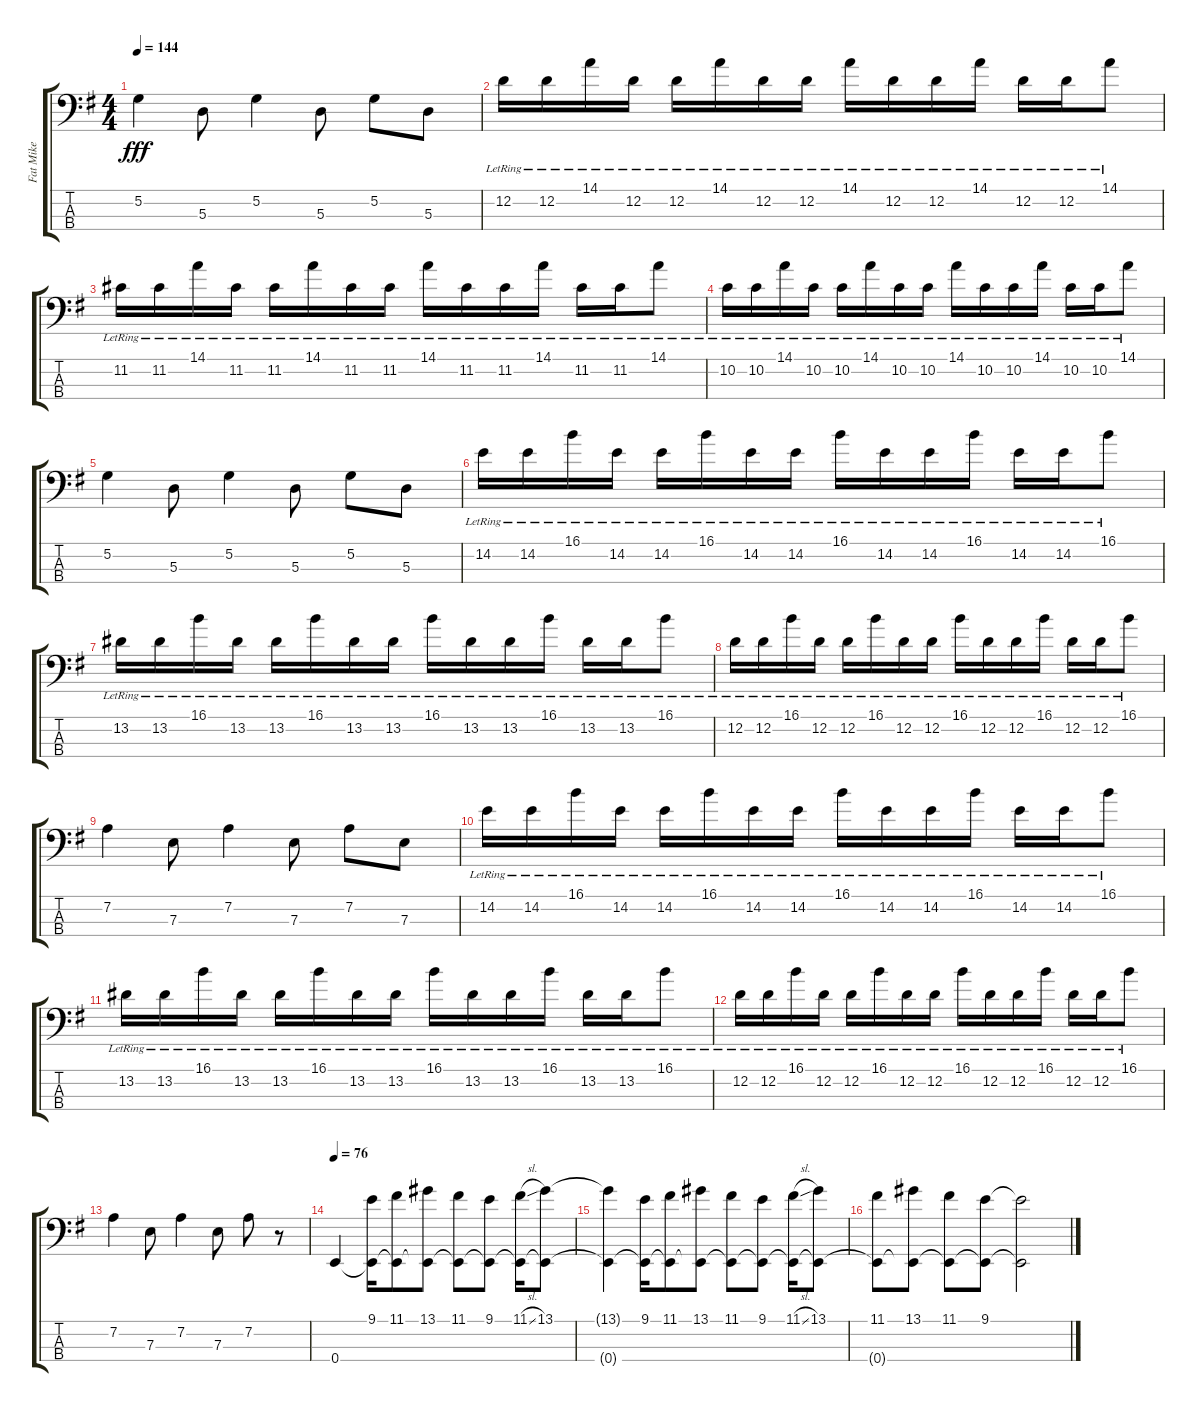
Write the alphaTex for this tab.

\track ("Fat Mike" "Fat Mike") {instrument electricbasspick}
\staff {score tabs}
\tuning (G2 D2 A1 E1) {hide}
\ts (4 4)
\tempo 144
\clef f4
\ks eminor
5.2.4{dy fff} 5.3.8 5.2.4 5.3.8 5.2.8 5.3.8 |
12.2{lr}.16 12.2{lr}.16 14.1{lr}.16 12.2{lr}.16 12.2{lr}.16 14.1{lr}.16 12.2{lr}.16 12.2{lr}.16 14.1{lr}.16 12.2{lr}.16 12.2{lr}.16 14.1{lr}.16 12.2{lr}.16 12.2{lr}.16 14.1{lr}.8 |
11.2{lr}.16 11.2{lr}.16 14.1{lr}.16 11.2{lr}.16 11.2{lr}.16 14.1{lr}.16 11.2{lr}.16 11.2{lr}.16 14.1{lr}.16 11.2{lr}.16 11.2{lr}.16 14.1{lr}.16 11.2{lr}.16 11.2{lr}.16 14.1{lr}.8 |
10.2{lr}.16 10.2{lr}.16 14.1{lr}.16 10.2{lr}.16 10.2{lr}.16 14.1{lr}.16 10.2{lr}.16 10.2{lr}.16 14.1{lr}.16 10.2{lr}.16 10.2{lr}.16 14.1{lr}.16 10.2{lr}.16 10.2{lr}.16 14.1{lr}.8 |
5.2.4 5.3.8 5.2.4 5.3.8 5.2.8 5.3.8 |
14.2{lr}.16 14.2{lr}.16 16.1{lr}.16 14.2{lr}.16 14.2{lr}.16 16.1{lr}.16 14.2{lr}.16 14.2{lr}.16 16.1{lr}.16 14.2{lr}.16 14.2{lr}.16 16.1{lr}.16 14.2{lr}.16 14.2{lr}.16 16.1{lr}.8 |
13.2{lr}.16 13.2{lr}.16 16.1{lr}.16 13.2{lr}.16 13.2{lr}.16 16.1{lr}.16 13.2{lr}.16 13.2{lr}.16 16.1{lr}.16 13.2{lr}.16 13.2{lr}.16 16.1{lr}.16 13.2{lr}.16 13.2{lr}.16 16.1{lr}.8 |
12.2{lr}.16 12.2{lr}.16 16.1{lr}.16 12.2{lr}.16 12.2{lr}.16 16.1{lr}.16 12.2{lr}.16 12.2{lr}.16 16.1{lr}.16 12.2{lr}.16 12.2{lr}.16 16.1{lr}.16 12.2{lr}.16 12.2{lr}.16 16.1{lr}.8 |
7.2.4 7.3.8 7.2.4 7.3.8 7.2.8 7.3.8 |
14.2{lr}.16 14.2{lr}.16 16.1{lr}.16 14.2{lr}.16 14.2{lr}.16 16.1{lr}.16 14.2{lr}.16 14.2{lr}.16 16.1{lr}.16 14.2{lr}.16 14.2{lr}.16 16.1{lr}.16 14.2{lr}.16 14.2{lr}.16 16.1{lr}.8 |
13.2{lr}.16 13.2{lr}.16 16.1{lr}.16 13.2{lr}.16 13.2{lr}.16 16.1{lr}.16 13.2{lr}.16 13.2{lr}.16 16.1{lr}.16 13.2{lr}.16 13.2{lr}.16 16.1{lr}.16 13.2{lr}.16 13.2{lr}.16 16.1{lr}.8 |
12.2{lr}.16 12.2{lr}.16 16.1{lr}.16 12.2{lr}.16 12.2{lr}.16 16.1{lr}.16 12.2{lr}.16 12.2{lr}.16 16.1{lr}.16 12.2{lr}.16 12.2{lr}.16 16.1{lr}.16 12.2{lr}.16 12.2{lr}.16 16.1{lr}.8 |
7.2.4 7.3.8 7.2.4 7.3.8 7.2.8 r.8 |
\tempo 76
0.4.4 (9.1 0.4{t}).16 (11.1 0.4{t}).8 (13.1 0.4{t}).8 (11.1 0.4{t}).8 (9.1 0.4{t}).8 (11.1{sl} 0.4{t}).16 (13.1 0.4{t}).8 |
(13.1{t} 0.4{t}).4 (9.1 0.4{t}).16 (11.1 0.4{t}).8 (13.1 0.4{t}).8 (11.1 0.4{t}).8 (9.1 0.4{t}).8 (11.1{sl} 0.4{t}).16 (13.1 0.4{t}).8 |
(11.1 0.4{t}).8 (13.1 0.4{t}).8 (11.1 0.4{t}).8 (9.1 0.4{t}).8 (9.1{t} 0.4{t}).2
